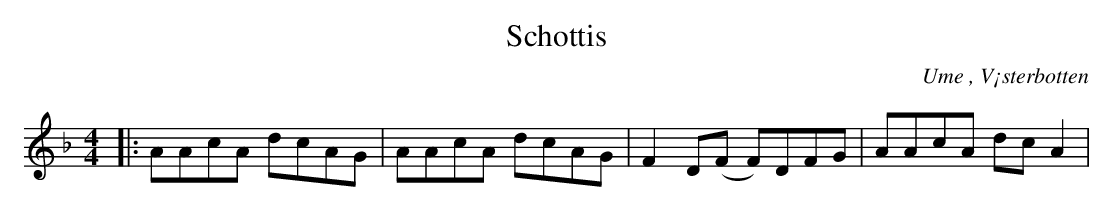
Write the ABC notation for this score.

X:1
T:Schottis
O:Ume , V¡sterbotten
M:4/4
L:1/8
K:Dm
|: AAcA dcAG | AAcA dcAG | F2D(F F)DFG | AAcA dcA2 |
